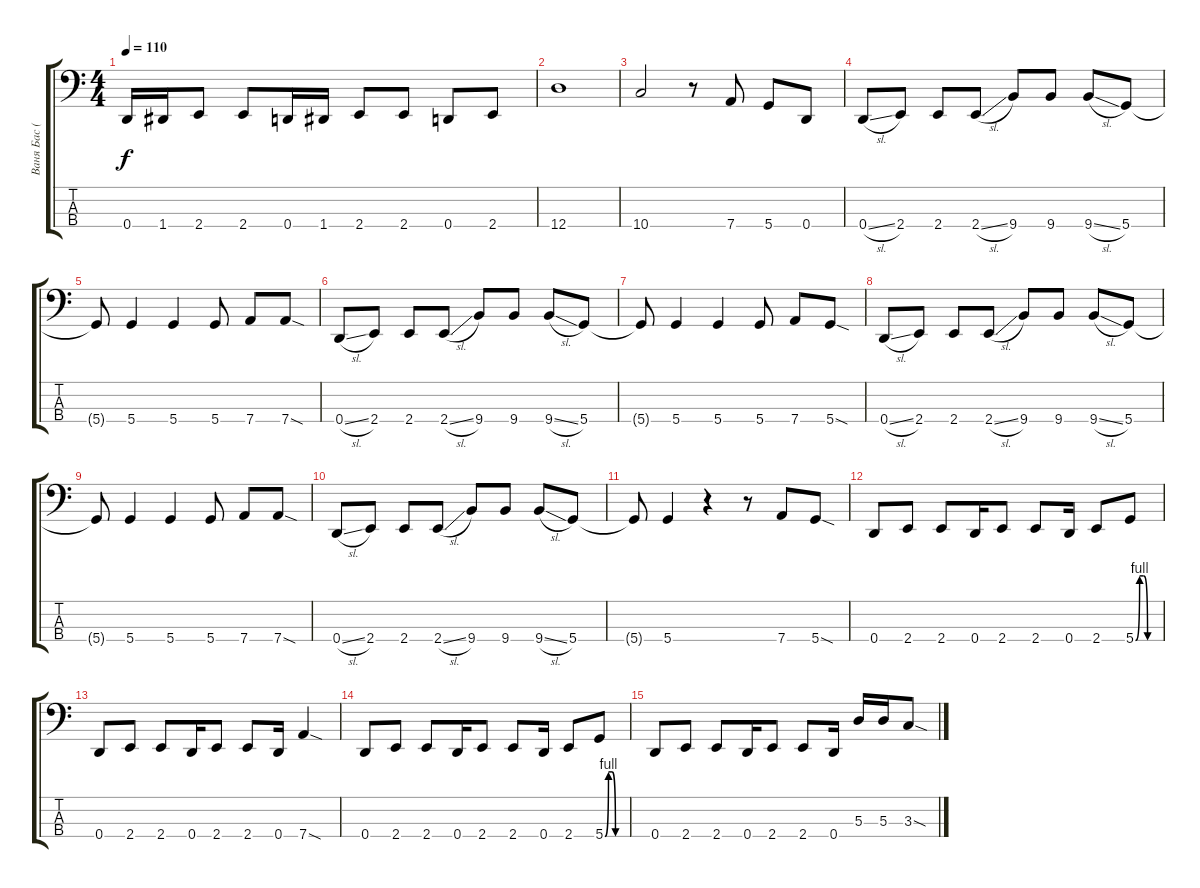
\track ("Ваня Бас (слэп)" "Ваня Бас (") {instrument slapbass1}
\staff {score tabs}
\tuning (G2 D2 A1 D1) {hide}
\ts (4 4)
\tempo 110
\clef f4
\ks c
0.4.16{dy f} 1.4.16 2.4.8 2.4.8 0.4.16 1.4.16 2.4.8 2.4.8 0.4.8 2.4.8 |
12.4.1 |
10.4.2 r.8 7.4.8 5.4.8 0.4.8 |
0.4{sl}.8 2.4.8 2.4.8 2.4{sl}.8 9.4.8 9.4.8 9.4{sl}.8 5.4.8 |
5.4{t}.8 5.4.4 5.4.4 5.4.8 7.4.8 7.4{sod}.8 |
0.4{sl}.8 2.4.8 2.4.8 2.4{sl}.8 9.4.8 9.4.8 9.4{sl}.8 5.4.8 |
5.4{t}.8 5.4.4 5.4.4 5.4.8 7.4.8 5.4{sod}.8 |
0.4{sl}.8 2.4.8 2.4.8 2.4{sl}.8 9.4.8 9.4.8 9.4{sl}.8 5.4.8 |
5.4{t}.8 5.4.4 5.4.4 5.4.8 7.4.8 7.4{sod}.8 |
0.4{sl}.8 2.4.8 2.4.8 2.4{sl}.8 9.4.8 9.4.8 9.4{sl}.8 5.4.8 |
5.4{t}.8 5.4.4 r.4 r.8 7.4.8 5.4{sod}.8 |
0.4.8 2.4.8 2.4.8 0.4.16 2.4.8 2.4.8 0.4.16 2.4.8 5.4{be (custom 0 0 10 4 20 4 30 0 60 0)}.8 |
0.4.8 2.4.8 2.4.8 0.4.16 2.4.8 2.4.8 0.4.16 7.4{sod}.4 |
0.4.8 2.4.8 2.4.8 0.4.16 2.4.8 2.4.8 0.4.16 2.4.8 5.4{be (custom 0 0 10 4 20 4 30 0 60 0)}.8 |
0.4.8 2.4.8 2.4.8 0.4.16 2.4.8 2.4.8 0.4.16 5.3.16 5.3.16 3.3{sod}.8
